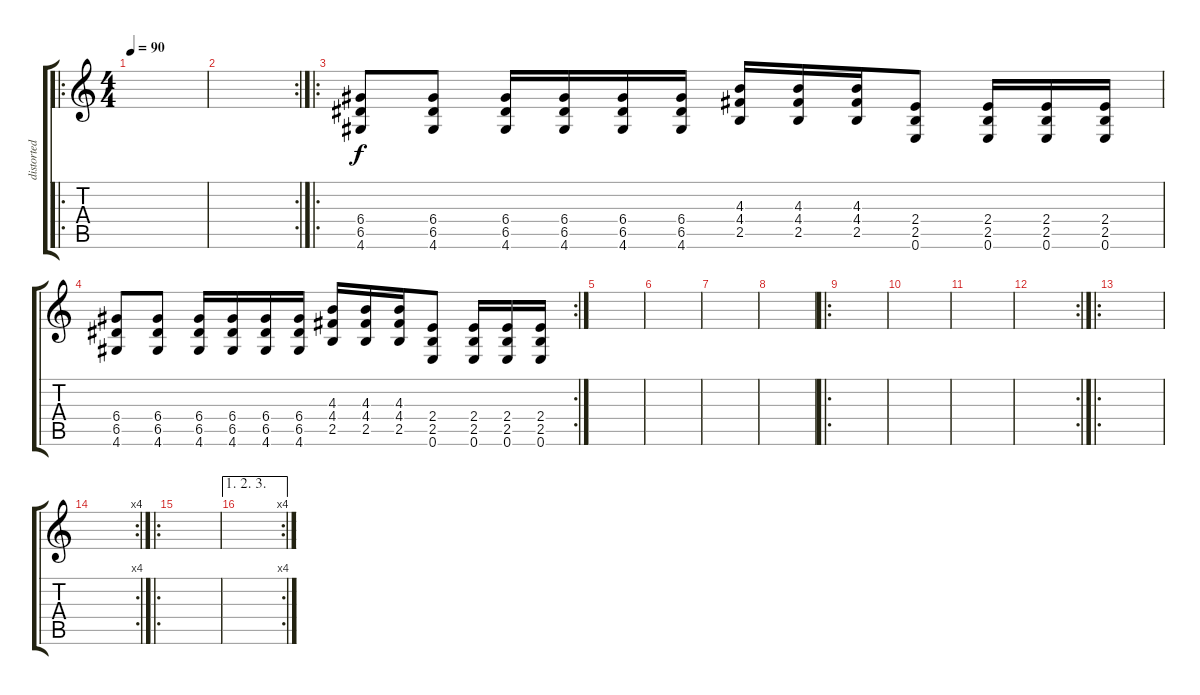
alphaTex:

\track ("distorted" "distorted") {instrument distortionguitar}
\staff {score tabs}
\tuning (E4 B3 G3 D3 A2 E2) {hide}
\ro
\ts (4 4)
\tempo 90
\clef g2
\ks c
|
\rc 2
|
\ro
(6.4 6.5 4.6).8 (6.4 6.5 4.6).8 (6.4 6.5 4.6).16 (6.4 6.5 4.6).16 (6.4 6.5 4.6).16 (6.4 6.5 4.6).16 (4.3 4.4 2.5).16 (4.3 4.4 2.5).16 (4.3 4.4 2.5).16 (2.4 2.5 0.6).8 (2.4 2.5 0.6).16 (2.4 2.5 0.6).16 (2.4 2.5 0.6).16 |
\rc 2
(6.4 6.5 4.6).8 (6.4 6.5 4.6).8 (6.4 6.5 4.6).16 (6.4 6.5 4.6).16 (6.4 6.5 4.6).16 (6.4 6.5 4.6).16 (4.3 4.4 2.5).16 (4.3 4.4 2.5).16 (4.3 4.4 2.5).16 (2.4 2.5 0.6).8 (2.4 2.5 0.6).16 (2.4 2.5 0.6).16 (2.4 2.5 0.6).16 |
|
|
|
|
\ro
|
|
|
\rc 2
|
\ro
|
\rc 4
|
\ro
|
\ae (1 2 3)
\rc 4
